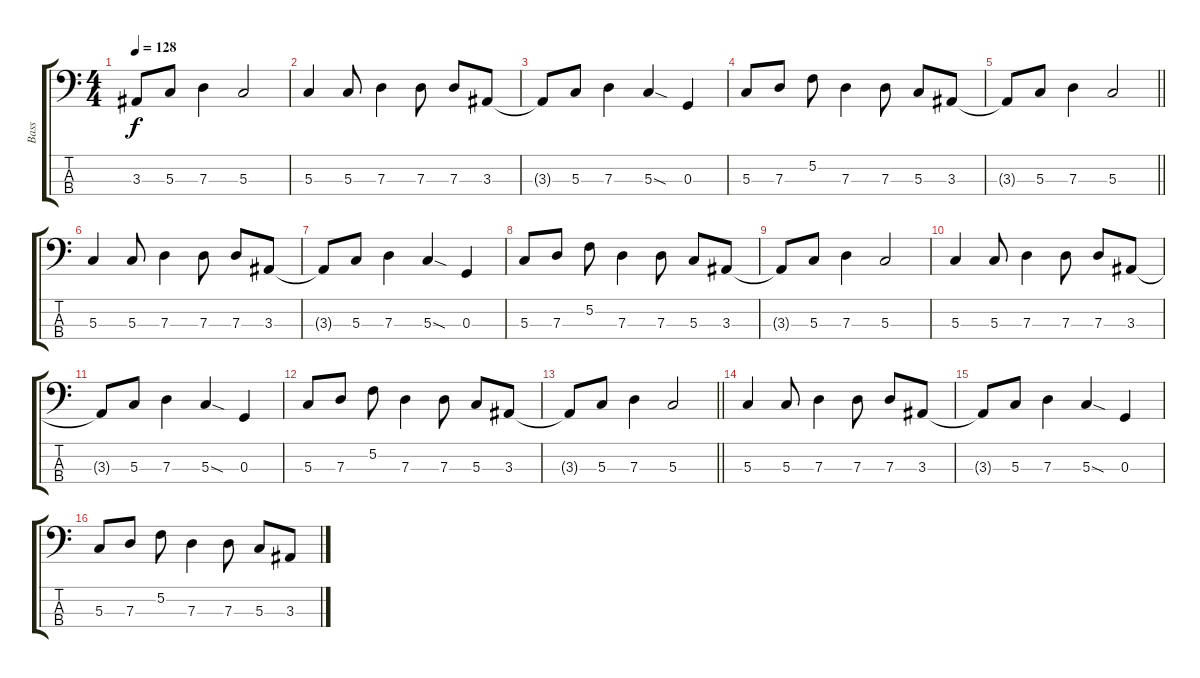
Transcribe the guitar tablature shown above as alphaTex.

\track ("Bass" "Bass") {instrument electricbassfinger}
\staff {score tabs}
\tuning (F2 C2 G1 D1) {hide}
\ts (4 4)
\tempo 128
\clef f4
\ks c
3.3{t}.8{dy f} 5.3.8 7.3.4 5.3.2 |
5.3.4 5.3.8 7.3.4 7.3.8 7.3.8 3.3.8 |
3.3{t}.8 5.3.8 7.3.4 5.3{sod}.4 0.3.4 |
5.3.8 7.3.8 5.2.8 7.3.4 7.3.8 5.3.8 3.3.8 |
\barLineRight lightlight
3.3{t}.8 5.3.8 7.3.4 5.3.2 |
5.3.4 5.3.8 7.3.4 7.3.8 7.3.8 3.3.8 |
3.3{t}.8 5.3.8 7.3.4 5.3{sod}.4 0.3.4 |
5.3.8 7.3.8 5.2.8 7.3.4 7.3.8 5.3.8 3.3.8 |
3.3{t}.8 5.3.8 7.3.4 5.3.2 |
5.3.4 5.3.8 7.3.4 7.3.8 7.3.8 3.3.8 |
3.3{t}.8 5.3.8 7.3.4 5.3{sod}.4 0.3.4 |
5.3.8 7.3.8 5.2.8 7.3.4 7.3.8 5.3.8 3.3.8 |
\barLineRight lightlight
3.3{t}.8 5.3.8 7.3.4 5.3.2 |
5.3.4 5.3.8 7.3.4 7.3.8 7.3.8 3.3.8 |
3.3{t}.8 5.3.8 7.3.4 5.3{sod}.4 0.3.4 |
5.3.8 7.3.8 5.2.8 7.3.4 7.3.8 5.3.8 3.3.8
